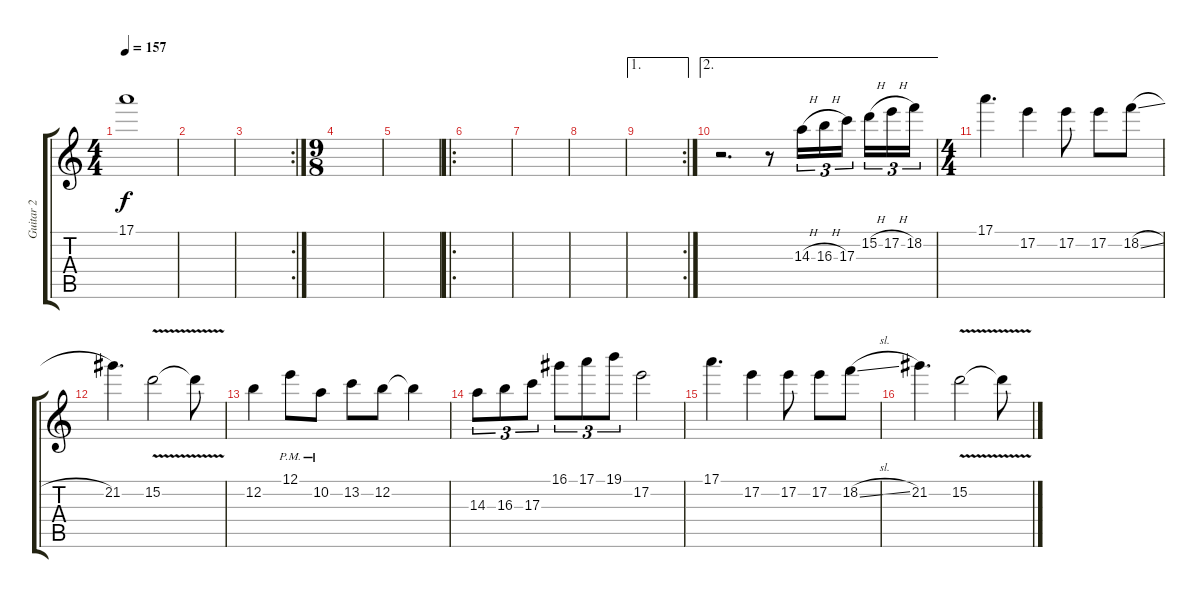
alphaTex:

\track ("Guitar 2" "Guitar 2") {instrument distortionguitar}
\staff {score tabs}
\tuning (E4 B3 G3 D3 A2 E2) {hide}
\ts (4 4)
\tempo 157
\clef g2
\ks c
17.1{t}.1{dy f} |
|
\rc 2
|
\ts (9 8)
|
|
\ro
|
|
|
\ae 1
\rc 2
|
\ae 2
r.2{d volume 13} r.8 14.3{h}.16{tu (3 2)} 16.3{h}.16{tu (3 2)} 17.3.16{tu (3 2)} 15.2{h}.16{tu (3 2)} 17.2{h}.16{tu (3 2)} 18.2.16{tu (3 2)} |
\ts (4 4)
17.1.4{d} 17.2.4 17.2.8 17.2.8 18.2{sl}.8 |
21.2.4{d} 15.2{v}.2 15.2{t}.8 |
12.2.4 12.1{pm}.8 10.2{pm}.8 13.2.8 12.2.8 12.2{t}.4 |
14.3.8{tu (3 2)} 16.3.8{tu (3 2)} 17.3.8{tu (3 2)} 16.1.8{tu (3 2)} 17.1.8{tu (3 2)} 19.1.8{tu (3 2)} 17.2.2 |
17.1.4{d} 17.2.4 17.2.8 17.2.8 18.2{sl}.8 |
21.2.4{d} 15.2{v}.2 15.2{t}.8
